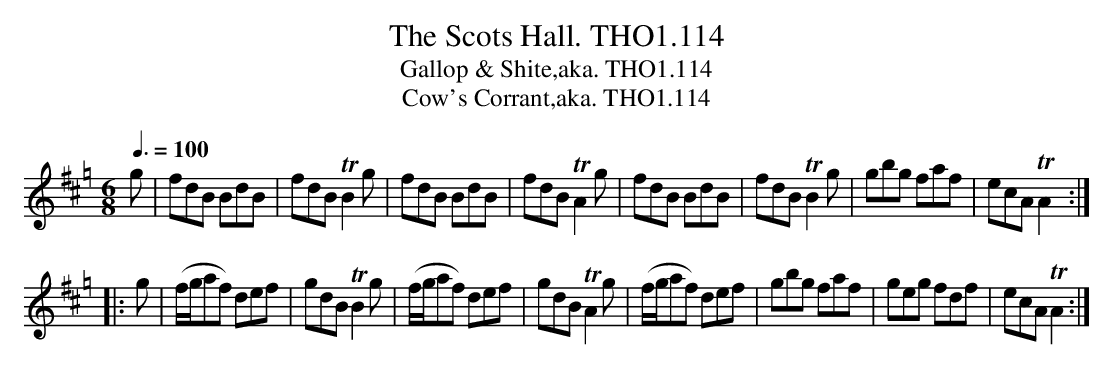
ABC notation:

X:1
T:Scots Hall. THO1.114, The
T:Gallop & Shite,aka. THO1.114
T:Cow's Corrant,aka. THO1.114
M:6/8
L:1/8
Q:3/8=100
K:Hp
g|fdB BdB|fdB TB2 g|fdB BdB|fdB TA2 g|\
fdB BdB|fdB TB2 g|gbg faf|ecA TA2:|
|:g|(f/g/af) def|gdB TB2 g|(f/g/af) def|gdB TA2 g|\
(f/g/af) def|gbg faf|geg fdf|ecA TA2:|
